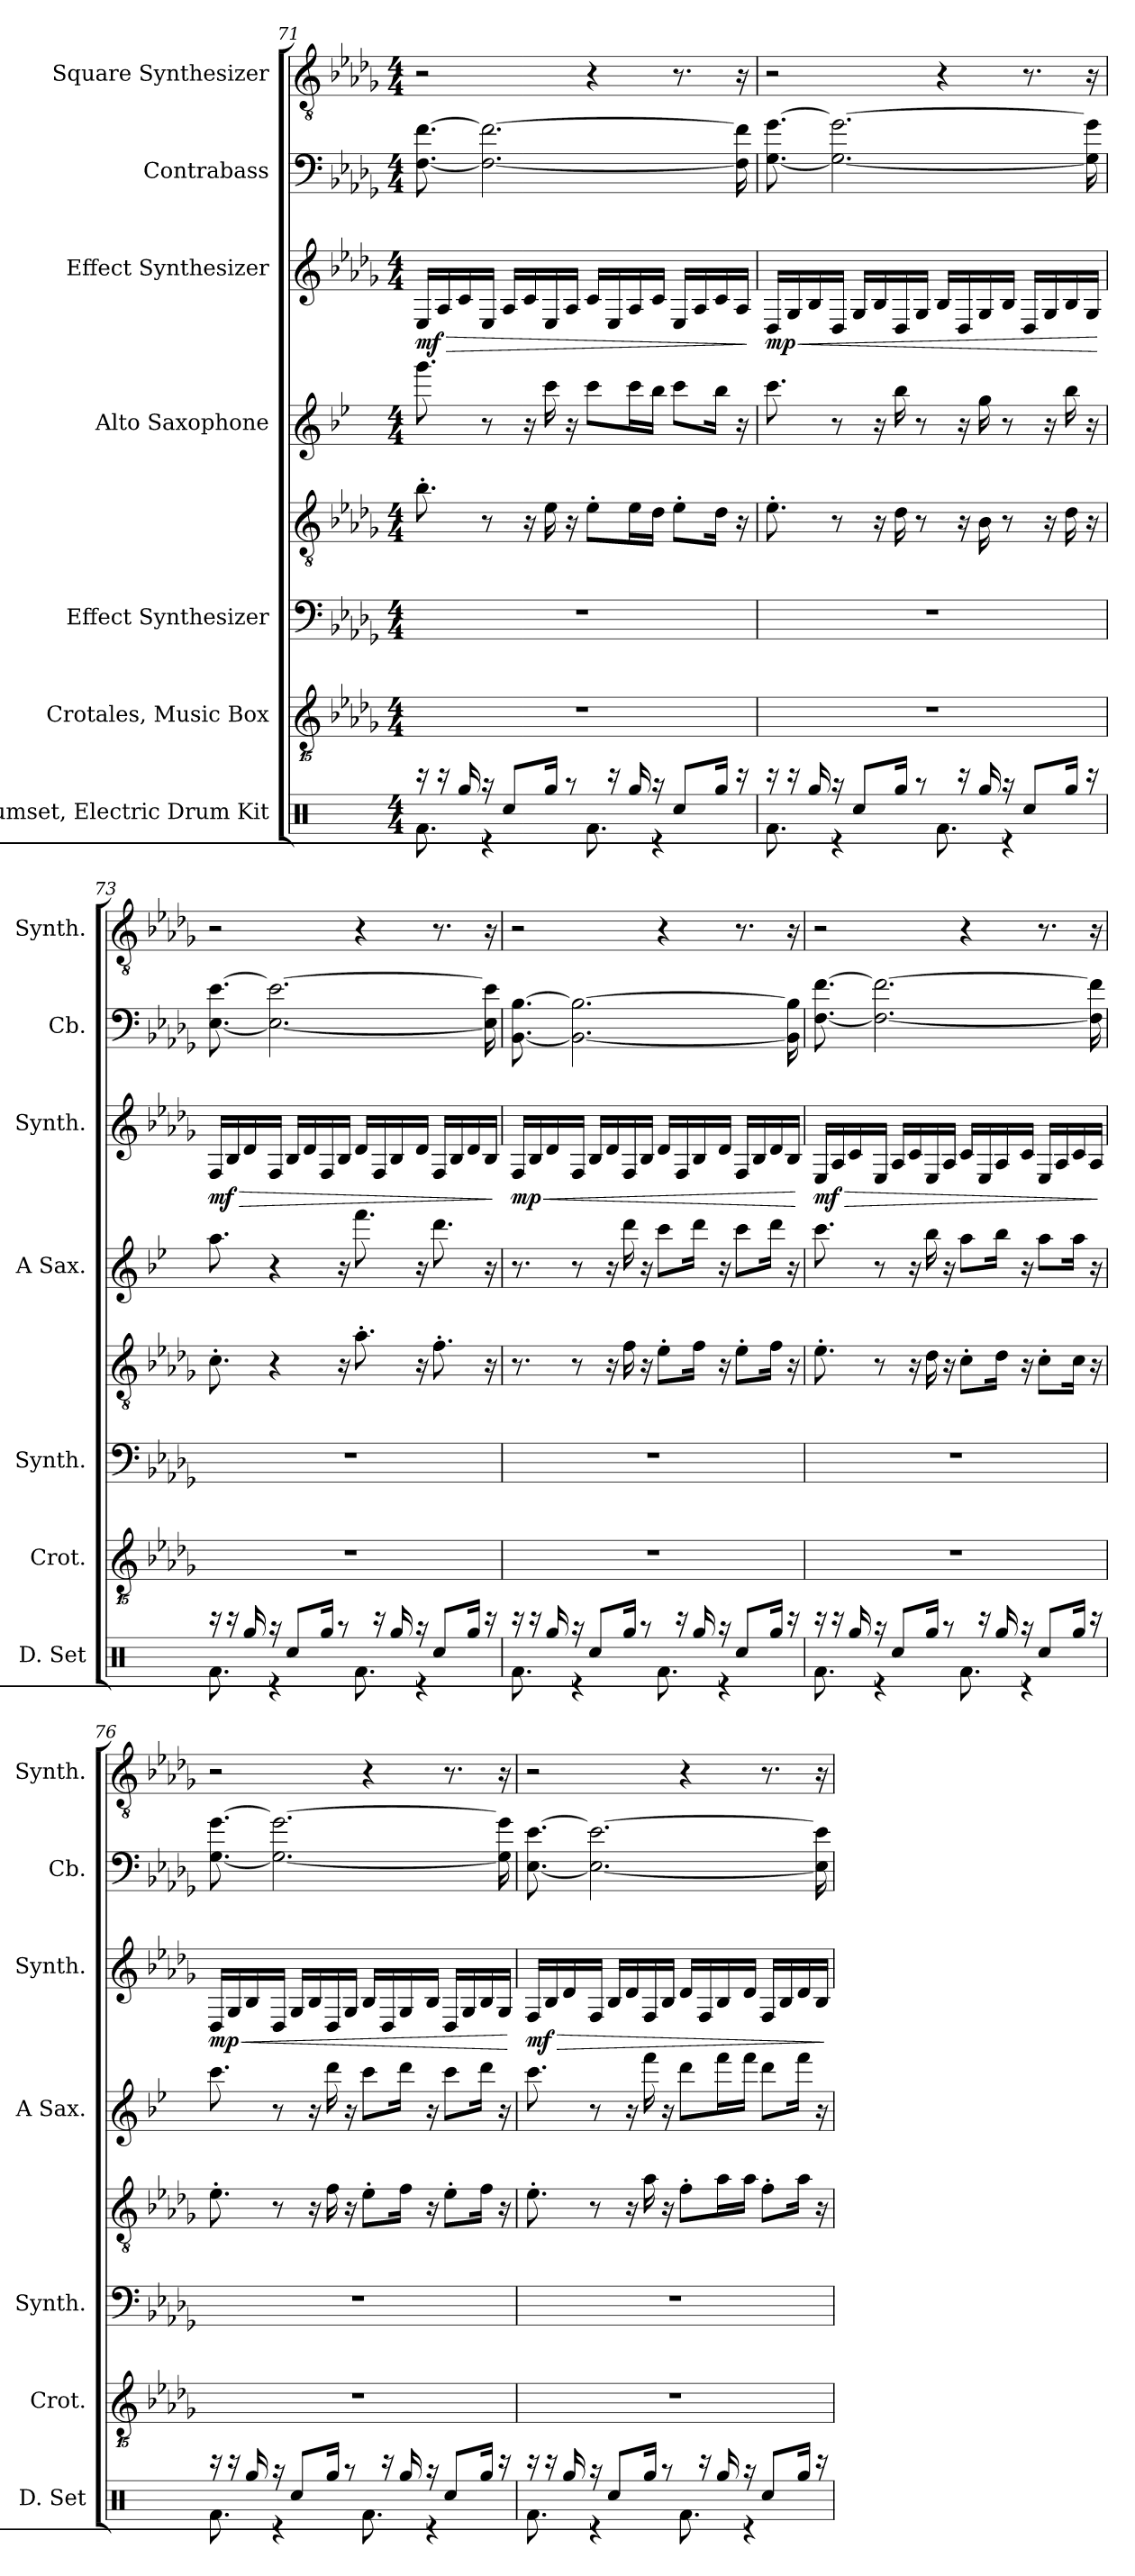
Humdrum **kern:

**kern	**kern	**kern	**kern	**kern	**kern	**dynam	**kern	**kern
*part7	*part6	*part5	*part5	*part4	*part3	*part3	*part2	*part1
*staff8	*staff7	*staff6	*staff5	*staff4	*staff3	*staff3	*staff2	*staff1
*I"Drumset, Electric Drum Kit	*I"Crotales, Music Box	*I"Effect Synthesizer	*	*I"Alto Saxophone	*I"Effect Synthesizer	*	*I"Contrabass	*I"Square Synthesizer
*I'D. Set	*I'Crot.	*I'Synth.	*	*I'A Sax.	*I'Synth.	*	*I'Cb.	*I'Synth.
!!LO:PB:g=z
*clefX	*clefGvv2	*clefF4	*clefGv2	*clefG2	*clefG2	*	*clefF4	*clefGv2
*	*ITrd-14c-24	*	*	*ITrd5c9	*	*	*ITrd7c12	*
*k[]	*k[b-e-a-d-g-]	*k[b-e-a-d-g-]	*k[b-e-a-d-g-]	*k[b-e-a-d-g-]	*k[b-e-a-d-g-]	*	*k[b-e-a-d-g-]	*k[b-e-a-d-g-]
*M4/4	*M4/4	*M4/4	*M4/4	*M4/4	*M4/4	*	*M4/4	*M4/4
=71	=71	=71	=71	=71	=71	=71	=71	=71
*^	*	*	*	*	*	*	*	*
!	!	!	!	!	!	!	!LO:HP:b	!	!
!	!	!	!	!	!	!	!LO:DY:n=1:b	!	!
16r	8.Rf\	1r	1r	8.b-'\	8.bb-\	16E-/LL	> mf	[8.FF\ [8.F\	2r
16r	.	.	.	.	.	16A-/	.	.	.
16Rgg/	.	.	.	.	.	16c/	.	.	.
!	!LO:N:vis=4.	!	!	!	!	!	!	!	!
16r	16%5r	.	.	8r	8r	16E-/JJ	.	2.FF\_ 2.F\_	.
8Rcc/L	.	.	.	.	.	16A-/LL	.	.	.
.	.	.	.	16r	16r	16c/	.	.	.
16Rgg/Jk	.	.	.	16e-\	16ee-\	16E-/	.	.	.
8r	.	.	.	16r	16r	16A-/JJ	.	.	.
.	8.Rf\	.	.	8e-'\L	8ee-\L	16c/LL	.	.	4r
16r	.	.	.	.	.	16E-/	.	.	.
16Rgg/	.	.	.	16e-\L	16ee-\L	16A-/	.	.	.
!	!LO:N:vis=4.	!	!	!	!	!	!	!	!
16r	16%5r	.	.	16d-\JJ	16dd-\JJ	16c/JJ	.	.	.
8Rcc/L	.	.	.	8e-'\L	8ee-\L	16E-/LL	.	.	8.r
.	.	.	.	.	.	16A-/	.	.	.
16Rgg/Jk	.	.	.	16d-\Jk	16dd-\Jk	16c/	.	.	.
16r	.	.	.	16r	16r	16A-/JJ	.	16FF\] 16F\]	16r
*v	*v	*	*	*	*	*	*	*	*
.	.	.	.	.	.	]	.	.
=72	=72	=72	=72	=72	=72	=72	=72	=72
*^	*	*	*	*	*	*	*	*
!	!	!	!	!	!	!	!LO:HP:b	!	!
!	!	!	!	!	!	!	!LO:DY:n=1:b	!	!
16r	8.Rf\	1r	1r	8.e-'\	8.ee-\	16D-/LL	< mp	[8.GG-\ [8.G-\	2r
16r	.	.	.	.	.	16G-/	.	.	.
16Rgg/	.	.	.	.	.	16B-/	.	.	.
!	!LO:N:vis=4.	!	!	!	!	!	!	!	!
16r	16%5r	.	.	8r	8r	16D-/JJ	.	2.GG-\_ 2.G-\_	.
8Rcc/L	.	.	.	.	.	16G-/LL	.	.	.
.	.	.	.	16r	16r	16B-/	.	.	.
16Rgg/Jk	.	.	.	16d-\	16dd-\	16D-/	.	.	.
8r	.	.	.	8r	8r	16G-/JJ	.	.	.
.	8.Rf\	.	.	.	.	16B-/LL	.	.	4r
16r	.	.	.	16r	16r	16D-/	.	.	.
16Rgg/	.	.	.	16B-\	16b-\	16G-/	.	.	.
!	!LO:N:vis=4.	!	!	!	!	!	!	!	!
16r	16%5r	.	.	8r	8r	16B-/JJ	.	.	.
8Rcc/L	.	.	.	.	.	16D-/LL	.	.	8.r
.	.	.	.	16r	16r	16G-/	.	.	.
16Rgg/Jk	.	.	.	16d-\	16dd-\	16B-/	.	.	.
16r	.	.	.	16r	16r	16G-/JJ	.	16GG-\] 16G-\]	16r
*v	*v	*	*	*	*	*	*	*	*
.	.	.	.	.	.	[	.	.
!!LO:PB:g=z
=73	=73	=73	=73	=73	=73	=73	=73	=73
*^	*	*	*	*	*	*	*	*
!	!	!	!	!	!	!	!LO:HP:b	!	!
!	!	!	!	!	!	!	!LO:DY:n=1:b	!	!
16r	8.Rf\	1r	1r	8.c'\	8.cc\	16F/LL	> mf	[8.EE-\ [8.E-\	2r
16r	.	.	.	.	.	16B-/	.	.	.
16Rgg/	.	.	.	.	.	16d-/	.	.	.
!	!LO:N:vis=4.	!	!	!	!	!	!	!	!
16r	16%5r	.	.	4r	4r	16F/JJ	.	2.EE-\_ 2.E-\_	.
8Rcc/L	.	.	.	.	.	16B-/LL	.	.	.
.	.	.	.	.	.	16d-/	.	.	.
16Rgg/Jk	.	.	.	.	.	16F/	.	.	.
8r	.	.	.	16r	16r	16B-/JJ	.	.	.
.	8.Rf\	.	.	8.a-'\	8.aa-\	16d-/LL	.	.	4r
16r	.	.	.	.	.	16F/	.	.	.
16Rgg/	.	.	.	.	.	16B-/	.	.	.
!	!LO:N:vis=4.	!	!	!	!	!	!	!	!
16r	16%5r	.	.	16r	16r	16d-/JJ	.	.	.
8Rcc/L	.	.	.	8.f'\	8.ff\	16F/LL	.	.	8.r
.	.	.	.	.	.	16B-/	.	.	.
16Rgg/Jk	.	.	.	.	.	16d-/	.	.	.
16r	.	.	.	16r	16r	16B-/JJ	.	16EE-\] 16E-\]	16r
*v	*v	*	*	*	*	*	*	*	*
.	.	.	.	.	.	]	.	.
=74	=74	=74	=74	=74	=74	=74	=74	=74
*^	*	*	*	*	*	*	*	*
!	!	!	!	!	!	!	!LO:HP:b	!	!
!	!	!	!	!	!	!	!LO:DY:n=1:b	!	!
16r	8.Rf\	1r	1r	8.r	8.r	16F/LL	< mp	[8.BBB-\ [8.BB-\	2r
16r	.	.	.	.	.	16B-/	.	.	.
16Rgg/	.	.	.	.	.	16d-/	.	.	.
!	!LO:N:vis=4.	!	!	!	!	!	!	!	!
16r	16%5r	.	.	8r	8r	16F/JJ	.	2.BBB-\_ 2.BB-\_	.
8Rcc/L	.	.	.	.	.	16B-/LL	.	.	.
.	.	.	.	16r	16r	16d-/	.	.	.
16Rgg/Jk	.	.	.	16f\	16ff\	16F/	.	.	.
8r	.	.	.	16r	16r	16B-/JJ	.	.	.
.	8.Rf\	.	.	8e-'\L	8ee-\L	16d-/LL	.	.	4r
16r	.	.	.	.	.	16F/	.	.	.
16Rgg/	.	.	.	16f\Jk	16ff\Jk	16B-/	.	.	.
!	!LO:N:vis=4.	!	!	!	!	!	!	!	!
16r	16%5r	.	.	16r	16r	16d-/JJ	.	.	.
8Rcc/L	.	.	.	8e-'\L	8ee-\L	16F/LL	.	.	8.r
.	.	.	.	.	.	16B-/	.	.	.
16Rgg/Jk	.	.	.	16f\Jk	16ff\Jk	16d-/	.	.	.
16r	.	.	.	16r	16r	16B-/JJ	.	16BBB-\] 16BB-\]	16r
*v	*v	*	*	*	*	*	*	*	*
.	.	.	.	.	.	[	.	.
!!LO:PB:g=z
=75	=75	=75	=75	=75	=75	=75	=75	=75
*^	*	*	*	*	*	*	*	*
!	!	!	!	!	!	!	!LO:HP:b	!	!
!	!	!	!	!	!	!	!LO:DY:n=1:b	!	!
16r	8.Rf\	1r	1r	8.e-'\	8.ee-\	16E-/LL	> mf	[8.FF\ [8.F\	2r
16r	.	.	.	.	.	16A-/	.	.	.
16Rgg/	.	.	.	.	.	16c/	.	.	.
!	!LO:N:vis=4.	!	!	!	!	!	!	!	!
16r	16%5r	.	.	8r	8r	16E-/JJ	.	2.FF\_ 2.F\_	.
8Rcc/L	.	.	.	.	.	16A-/LL	.	.	.
.	.	.	.	16r	16r	16c/	.	.	.
16Rgg/Jk	.	.	.	16d-\	16dd-\	16E-/	.	.	.
8r	.	.	.	16r	16r	16A-/JJ	.	.	.
.	8.Rf\	.	.	8c'\L	8cc\L	16c/LL	.	.	4r
16r	.	.	.	.	.	16E-/	.	.	.
16Rgg/	.	.	.	16d-\Jk	16dd-\Jk	16A-/	.	.	.
!	!LO:N:vis=4.	!	!	!	!	!	!	!	!
16r	16%5r	.	.	16r	16r	16c/JJ	.	.	.
8Rcc/L	.	.	.	8c'\L	8cc\L	16E-/LL	.	.	8.r
.	.	.	.	.	.	16A-/	.	.	.
16Rgg/Jk	.	.	.	16c\Jk	16cc\Jk	16c/	.	.	.
16r	.	.	.	16r	16r	16A-/JJ	.	16FF\] 16F\]	16r
*v	*v	*	*	*	*	*	*	*	*
.	.	.	.	.	.	]	.	.
=76	=76	=76	=76	=76	=76	=76	=76	=76
*^	*	*	*	*	*	*	*	*
!	!	!	!	!	!	!	!LO:HP:b	!	!
!	!	!	!	!	!	!	!LO:DY:n=1:b	!	!
16r	8.Rf\	1r	1r	8.e-'\	8.ee-\	16D-/LL	< mp	[8.GG-\ [8.G-\	2r
16r	.	.	.	.	.	16G-/	.	.	.
16Rgg/	.	.	.	.	.	16B-/	.	.	.
!	!LO:N:vis=4.	!	!	!	!	!	!	!	!
16r	16%5r	.	.	8r	8r	16D-/JJ	.	2.GG-\_ 2.G-\_	.
8Rcc/L	.	.	.	.	.	16G-/LL	.	.	.
.	.	.	.	16r	16r	16B-/	.	.	.
16Rgg/Jk	.	.	.	16f\	16ff\	16D-/	.	.	.
8r	.	.	.	16r	16r	16G-/JJ	.	.	.
.	8.Rf\	.	.	8e-'\L	8ee-\L	16B-/LL	.	.	4r
16r	.	.	.	.	.	16D-/	.	.	.
16Rgg/	.	.	.	16f\Jk	16ff\Jk	16G-/	.	.	.
!	!LO:N:vis=4.	!	!	!	!	!	!	!	!
16r	16%5r	.	.	16r	16r	16B-/JJ	.	.	.
8Rcc/L	.	.	.	8e-'\L	8ee-\L	16D-/LL	.	.	8.r
.	.	.	.	.	.	16G-/	.	.	.
16Rgg/Jk	.	.	.	16f\Jk	16ff\Jk	16B-/	.	.	.
16r	.	.	.	16r	16r	16G-/JJ	.	16GG-\] 16G-\]	16r
*v	*v	*	*	*	*	*	*	*	*
.	.	.	.	.	.	[	.	.
!!LO:PB:g=z
=77	=77	=77	=77	=77	=77	=77	=77	=77
*^	*	*	*	*	*	*	*	*
!	!	!	!	!	!	!	!LO:HP:b	!	!
!	!	!	!	!	!	!	!LO:DY:n=1:b	!	!
16r	8.Rf\	1r	1r	8.e-'\	8.ee-\	16F/LL	> mf	[8.EE-\ [8.E-\	2r
16r	.	.	.	.	.	16B-/	.	.	.
16Rgg/	.	.	.	.	.	16d-/	.	.	.
!	!LO:N:vis=4.	!	!	!	!	!	!	!	!
16r	16%5r	.	.	8r	8r	16F/JJ	.	2.EE-\_ 2.E-\_	.
8Rcc/L	.	.	.	.	.	16B-/LL	.	.	.
.	.	.	.	16r	16r	16d-/	.	.	.
16Rgg/Jk	.	.	.	16a-\	16aa-\	16F/	.	.	.
8r	.	.	.	16r	16r	16B-/JJ	.	.	.
.	8.Rf\	.	.	8f'\L	8ff\L	16d-/LL	.	.	4r
16r	.	.	.	.	.	16F/	.	.	.
16Rgg/	.	.	.	16a-\L	16aa-\L	16B-/	.	.	.
!	!LO:N:vis=4.	!	!	!	!	!	!	!	!
16r	16%5r	.	.	16a-\JJ	16aa-\JJ	16d-/JJ	.	.	.
8Rcc/L	.	.	.	8f'\L	8ff\L	16F/LL	.	.	8.r
.	.	.	.	.	.	16B-/	.	.	.
16Rgg/Jk	.	.	.	16a-\Jk	16aa-\Jk	16d-/	.	.	.
16r	.	.	.	16r	16r	16B-/JJ	.	16EE-\] 16E-\]	16r
*v	*v	*	*	*	*	*	*	*	*
.	.	.	.	.	.	]	.	.
=	=	=	=	=	=	=	=	=
*-	*-	*-	*-	*-	*-	*-	*-	*-
